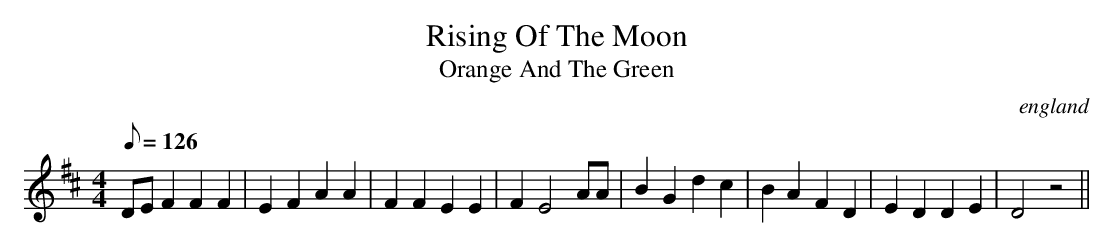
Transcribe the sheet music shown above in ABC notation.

X:1
T:Rising Of The Moon
T:Orange And The Green
O:england
M:4/4
Q:126
K:D
DE F2 F2 F2| E2 F2 A2 A2| F2 F2 E2 E2| F2 E4 AA|\
B2 G2 d2 c2| B2 A2 F2 D2| E2 D2 D2 E2| D4 z4||
